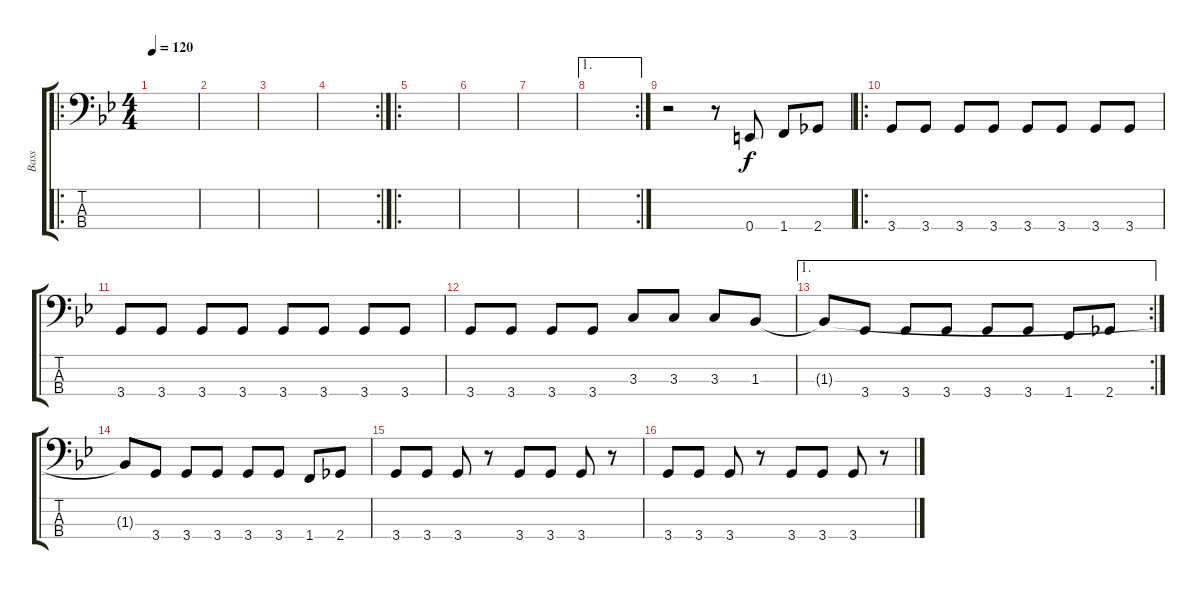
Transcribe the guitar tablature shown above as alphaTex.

\track ("Bass" "Bass") {instrument electricbassfinger}
\staff {score tabs}
\tuning (G2 D2 A1 E1) {hide}
\ro
\ts (4 4)
\tempo 120
\clef f4
\ks bb
|
|
|
\rc 2
|
\ro
|
|
|
\ae 1
\rc 2
|
r.2 r.8 0.4.8 1.4.8 2.4.8 |
\ro
3.4.8 3.4.8 3.4.8 3.4.8 3.4.8 3.4.8 3.4.8 3.4.8 |
3.4.8 3.4.8 3.4.8 3.4.8 3.4.8 3.4.8 3.4.8 3.4.8 |
3.4.8 3.4.8 3.4.8 3.4.8 3.3.8 3.3.8 3.3.8 1.3.8 |
\ae 1
\rc 2
1.3{t}.8 3.4.8 3.4.8 3.4.8 3.4.8 3.4.8 1.4.8 2.4.8 |
1.3{t}.8 3.4.8 3.4.8 3.4.8 3.4.8 3.4.8 1.4.8 2.4.8 |
3.4.8 3.4.8 3.4.8 r.8 3.4.8 3.4.8 3.4.8 r.8 |
3.4.8 3.4.8 3.4.8 r.8 3.4.8 3.4.8 3.4.8 r.8
